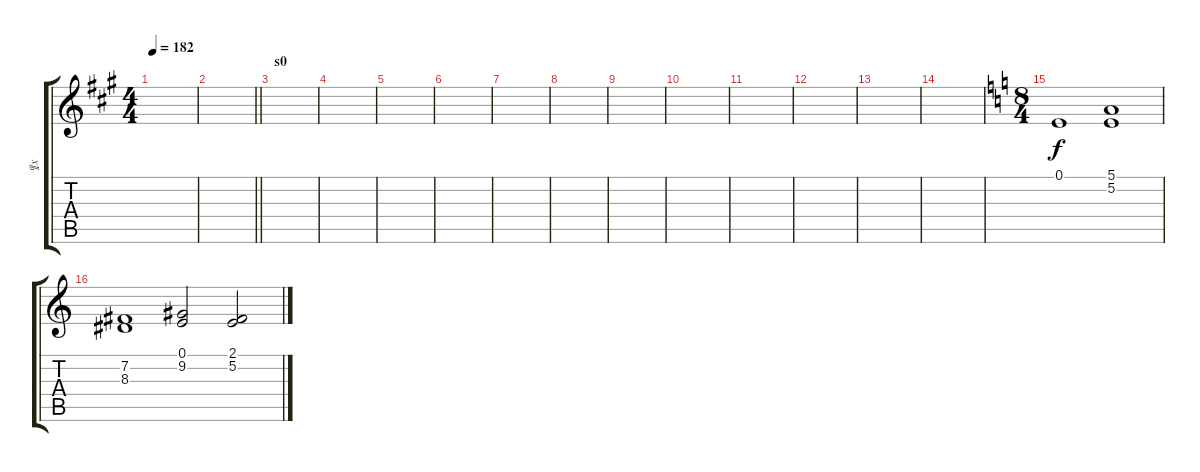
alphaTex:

\track ("¶x" "¶x") {instrument stringensemble1}
\staff {score tabs}
\tuning (E4 B3 G3 D3 A2 E2) {hide}
\ts (4 4)
\tempo 182
\clef g2
\ks a
|
\barLineRight lightlight
|
\section ("" "s0")
|
|
|
|
|
|
|
|
|
|
|
|
\ts (8 4)
\ks c
0.1.1 (5.1 5.2).1 |
(7.2 8.3).1 (0.1 9.2).2 (2.1 5.2).2
